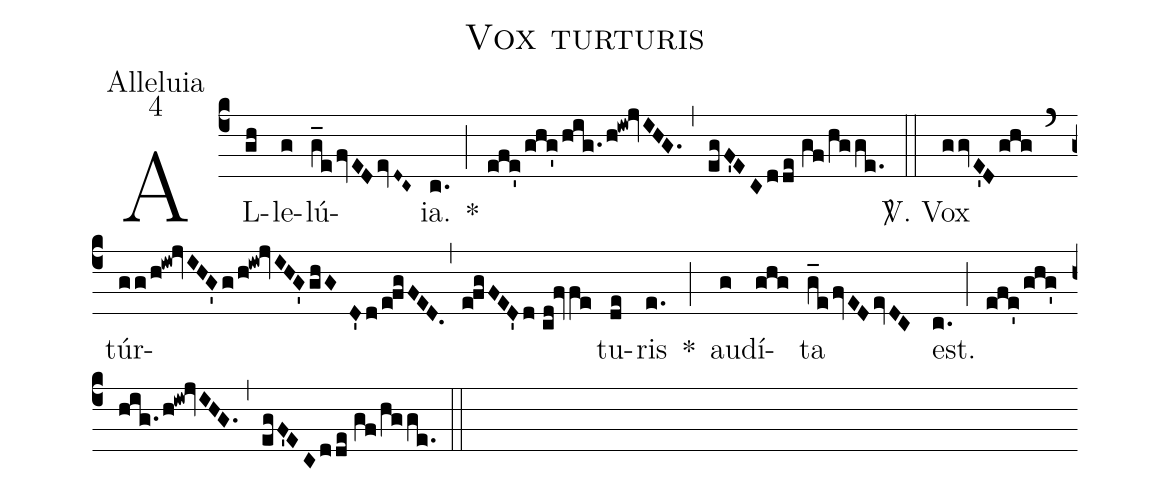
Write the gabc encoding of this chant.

name: Vox turturis;
office-part: Alleluia;
mode: 4;
%%
(c4) AL(gh)le(g)lú(g_e/fvED/evD~C~)ia.(c.) *(;) (efe'/ghg'/hig./h!iw!jvIHG.) (,) (egF'EC/dde//gf/hgge.) (::)
<sp>V/</sp>. Vox(ggvE'D/ghg) (`) túr(gg/h!iw!jvIHG'/g/h!iw!jvIHG'/ghGD'/d/e!fgFED.,e!fgFED'/d//cd!fvfe)tu(de)ris(e.) *(;) au(g)dí(ghg)ta(g_e/fvED/evDC) est.(c.) (;) (efe'/ghg'/hig./h!iw!jvIHG.) (,) (egF'EC/dde//gf/hgge.) (::)
